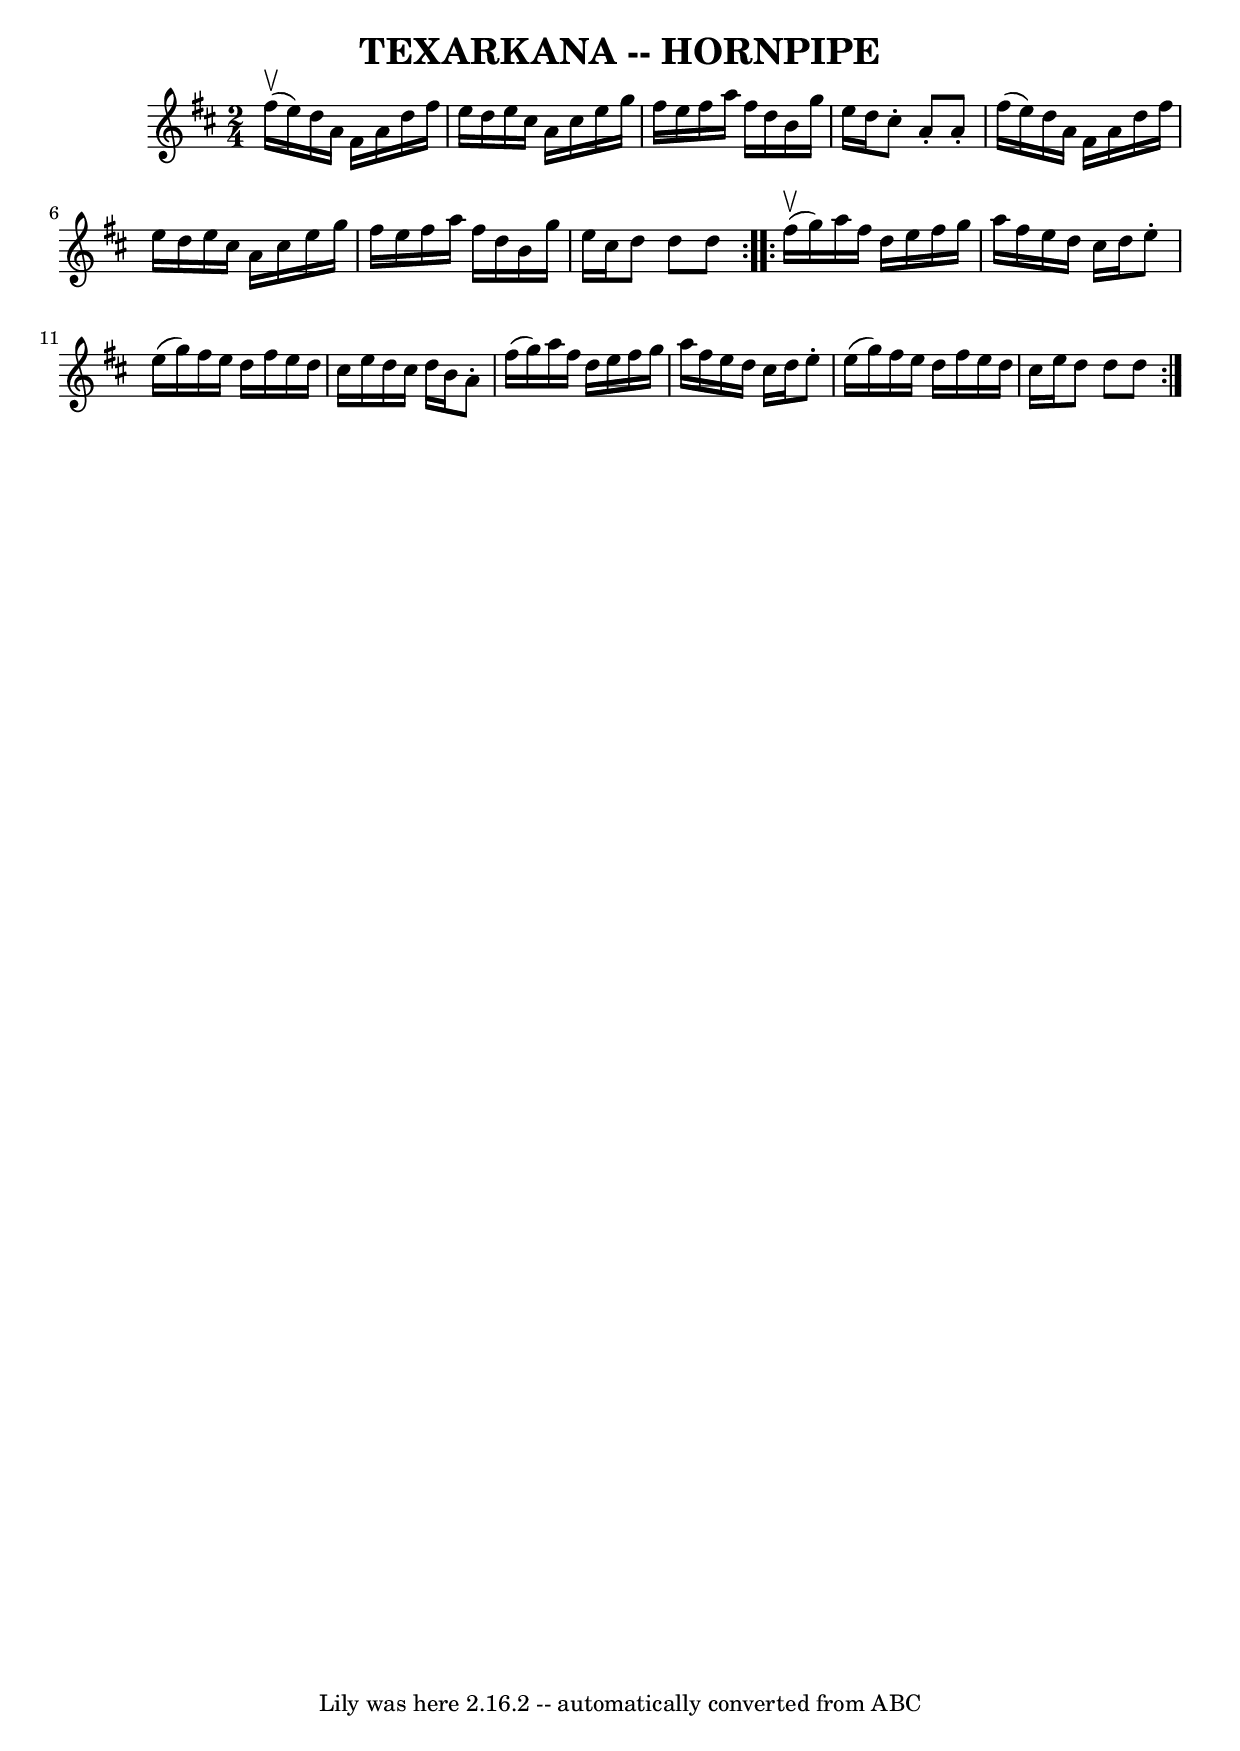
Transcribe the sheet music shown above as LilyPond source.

\version "2.16.2"
\include "Mammoth.ily"
\header {
  %% book = "Ryan's Mammoth Collection of Fiddle Tunes"
 crossRefNumber = "1"
 footnotes = ""
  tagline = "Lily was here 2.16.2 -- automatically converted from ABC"
  title = "TEXARKANA -- HORNPIPE"

}
voicedefault =  {



  \repeat volta 2 {

    \time 2/4 
    \key d \major fs''16 (^\upbow e''16)        |
 d''16 a'16 fs'16 a'16 d''16 fs''16 e''16 d''16     |
 e''16 cs''16 a'16 cs''16 e''16 g''16 fs''16 e''16      |
 fs''16 a''16 fs''16 d''16 b'16 g''16 e''16 d''16     |
 cs''8-. a'8-. a'8-. fs''16 (e''16)    | |
 d''16 a'16 fs'16 a'16 d''16 fs''16 e''16 d''16     |
 e''16 cs''16 a'16 cs''16 e''16 g''16 fs''16 e''16     |
 fs''16 a''16 fs''16 d''16 b'16 g''16 e''16 cs''16     |
 d''8 d''8 d''8    
  }     

  \repeat volta 2 { fs''16 (^\upbow g''16)        |
 a''16 fs''16 d''16 e''16 fs''16 g''16 a''16 fs''16     |
 e''16 d''16 cs''16 d''16 e''8-. e''16 (g''16)    |
 fs''16 e''16 d''16 fs''16 e''16 d''16 cs''16 e''16      |
 d''16 cs''16 d''16 b'16 a'8-. fs''16 (g''16)   | |
 a''16 fs''16 d''16 e''16 fs''16 g''16 a''16 fs''16     |
 e''16 d''16 cs''16 d''16 e''8-. e''16 (g''16)    |
 fs''16 e''16 d''16 fs''16 e''16 d''16 cs''16 e''16     |
 d''8 d''8 d''8    
  }   

}

\score{
  <<

    \context Staff="default"
    {
      \voicedefault 
      
    }

  >>
  \layout {
    
  }
  \midi {
  }

}
